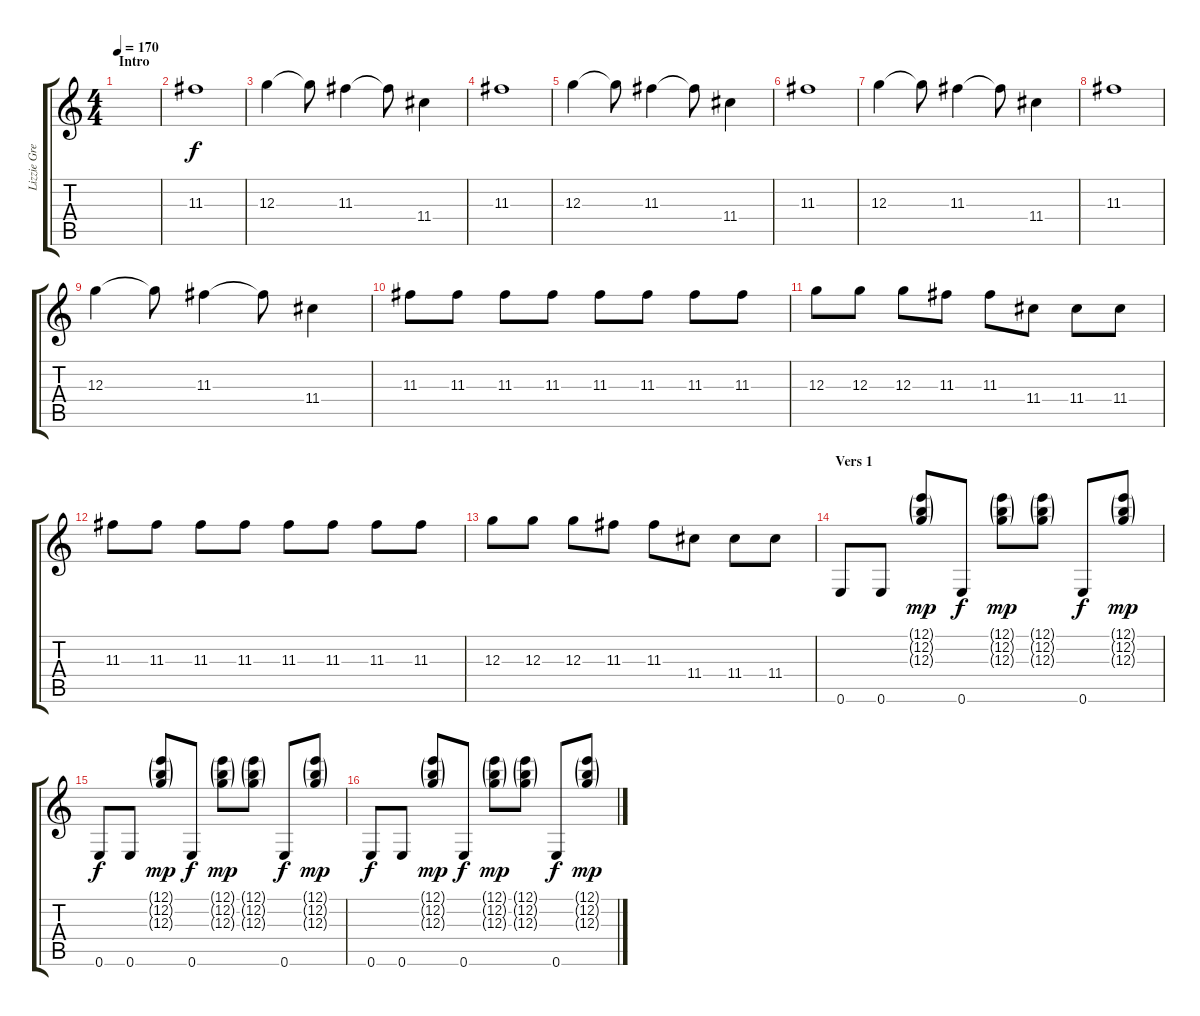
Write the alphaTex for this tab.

\track ("Lizzie Grey - Lead Guitar" "Lizzie Gre") {instrument distortionguitar}
\staff {score tabs}
\tuning (E4 B3 G3 D3 A2 E2) {hide}
\ts (4 4)
\section ("" "Intro")
\tempo 170
\clef g2
\ks c
|
11.3.1 |
12.3.4 12.3{t}.8 11.3.4 11.3{t}.8 11.4.4 |
11.3.1 |
12.3.4 12.3{t}.8 11.3.4 11.3{t}.8 11.4.4 |
11.3.1 |
12.3.4 12.3{t}.8 11.3.4 11.3{t}.8 11.4.4 |
11.3.1 |
12.3.4 12.3{t}.8 11.3.4 11.3{t}.8 11.4.4 |
11.3.8 11.3.8 11.3.8 11.3.8 11.3.8 11.3.8 11.3.8 11.3.8 |
12.3.8 12.3.8 12.3.8 11.3.8 11.3.8 11.4.8 11.4.8 11.4.8 |
11.3.8 11.3.8 11.3.8 11.3.8 11.3.8 11.3.8 11.3.8 11.3.8 |
12.3.8 12.3.8 12.3.8 11.3.8 11.3.8 11.4.8 11.4.8 11.4.8 |
\section ("" "Vers 1")
0.6.8 0.6.8 (12.1{g} 12.2{g} 12.3{g}).8{dy mp} 0.6.8{dy f} (12.1{g} 12.2{g} 12.3{g}).8{dy mp} (12.1{g} 12.2{g} 12.3{g}).8 0.6.8{dy f} (12.1{g} 12.2{g} 12.3{g}).8{dy mp} |
0.6.8{dy f} 0.6.8 (12.1{g} 12.2{g} 12.3{g}).8{dy mp} 0.6.8{dy f} (12.1{g} 12.2{g} 12.3{g}).8{dy mp} (12.1{g} 12.2{g} 12.3{g}).8 0.6.8{dy f} (12.1{g} 12.2{g} 12.3{g}).8{dy mp} |
0.6.8{dy f} 0.6.8 (12.1{g} 12.2{g} 12.3{g}).8{dy mp} 0.6.8{dy f} (12.1{g} 12.2{g} 12.3{g}).8{dy mp} (12.1{g} 12.2{g} 12.3{g}).8 0.6.8{dy f} (12.1{g} 12.2{g} 12.3{g}).8{dy mp}
